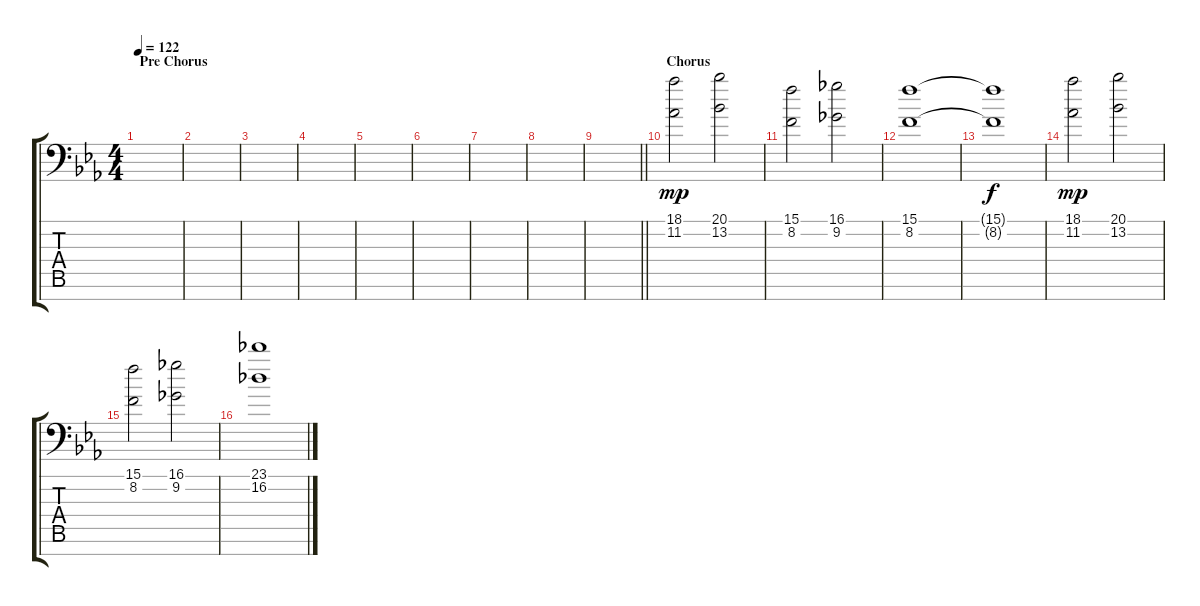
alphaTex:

\track "" {instrument stringensemble2}
\staff {score tabs}
\tuning (D4 A3 F3 C3 G2 D2 A1) {hide}
\ts (4 4)
\section ("" "Pre Chorus")
\tempo 122
\clef f4
\ks eb
|
|
|
|
|
|
|
|
\barLineRight lightlight
|
\section ("" "Chorus")
(18.1 11.2).2{dy mp} (20.1 13.2).2 |
(15.1 8.2).2 (16.1 9.2).2 |
(15.1 8.2).1 |
(15.1{t} 8.2{t}).1{dy f} |
(18.1 11.2).2{dy mp} (20.1 13.2).2 |
(15.1 8.2).2 (16.1 9.2).2 |
(23.1 16.2).1
